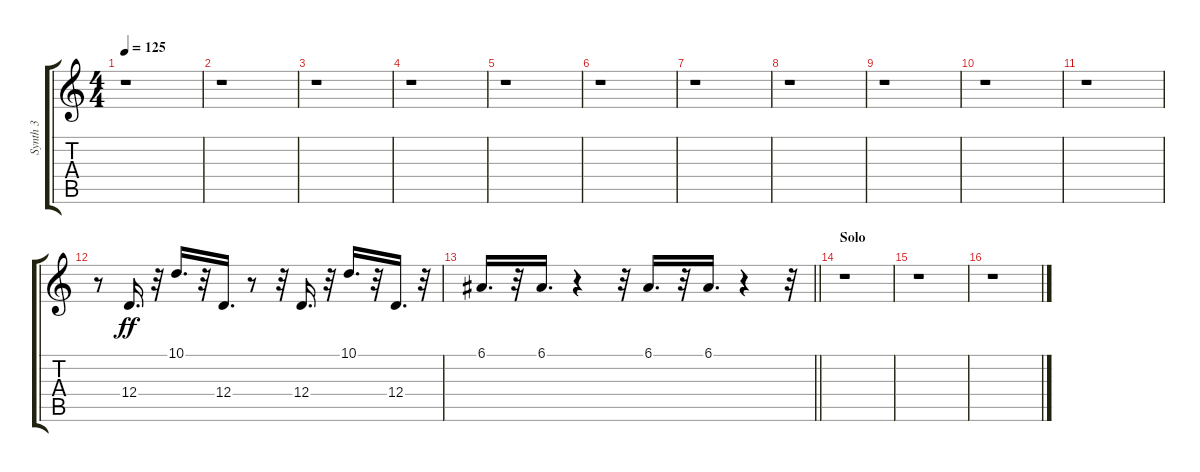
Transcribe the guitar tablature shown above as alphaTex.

\track ("Synth 3" "Synth 3") {instrument lead1square}
\staff {score tabs}
\tuning (E4 B3 G3 D3 A2 E2) {hide}
\ts (4 4)
\tempo 125
\clef g2
\ks c
r.1{dy mf} |
r.1 |
r.1 |
r.1 |
r.1 |
r.1 |
r.1 |
r.1 |
r.1 |
r.1 |
r.1 |
r.8 12.4.16{d dy ff} r.32 10.1.16{d} r.32 12.4.16{d} r.8 r.32 12.4.16{d} r.32 10.1.16{d} r.32 12.4.16{d} r.32 |
\barLineRight lightlight
6.1.16{d} r.32 6.1.16{d} r.4 r.32 6.1.16{d} r.32 6.1.16{d} r.4 r.32 |
\section ("" "Solo")
r.1 |
r.1 |
r.1
